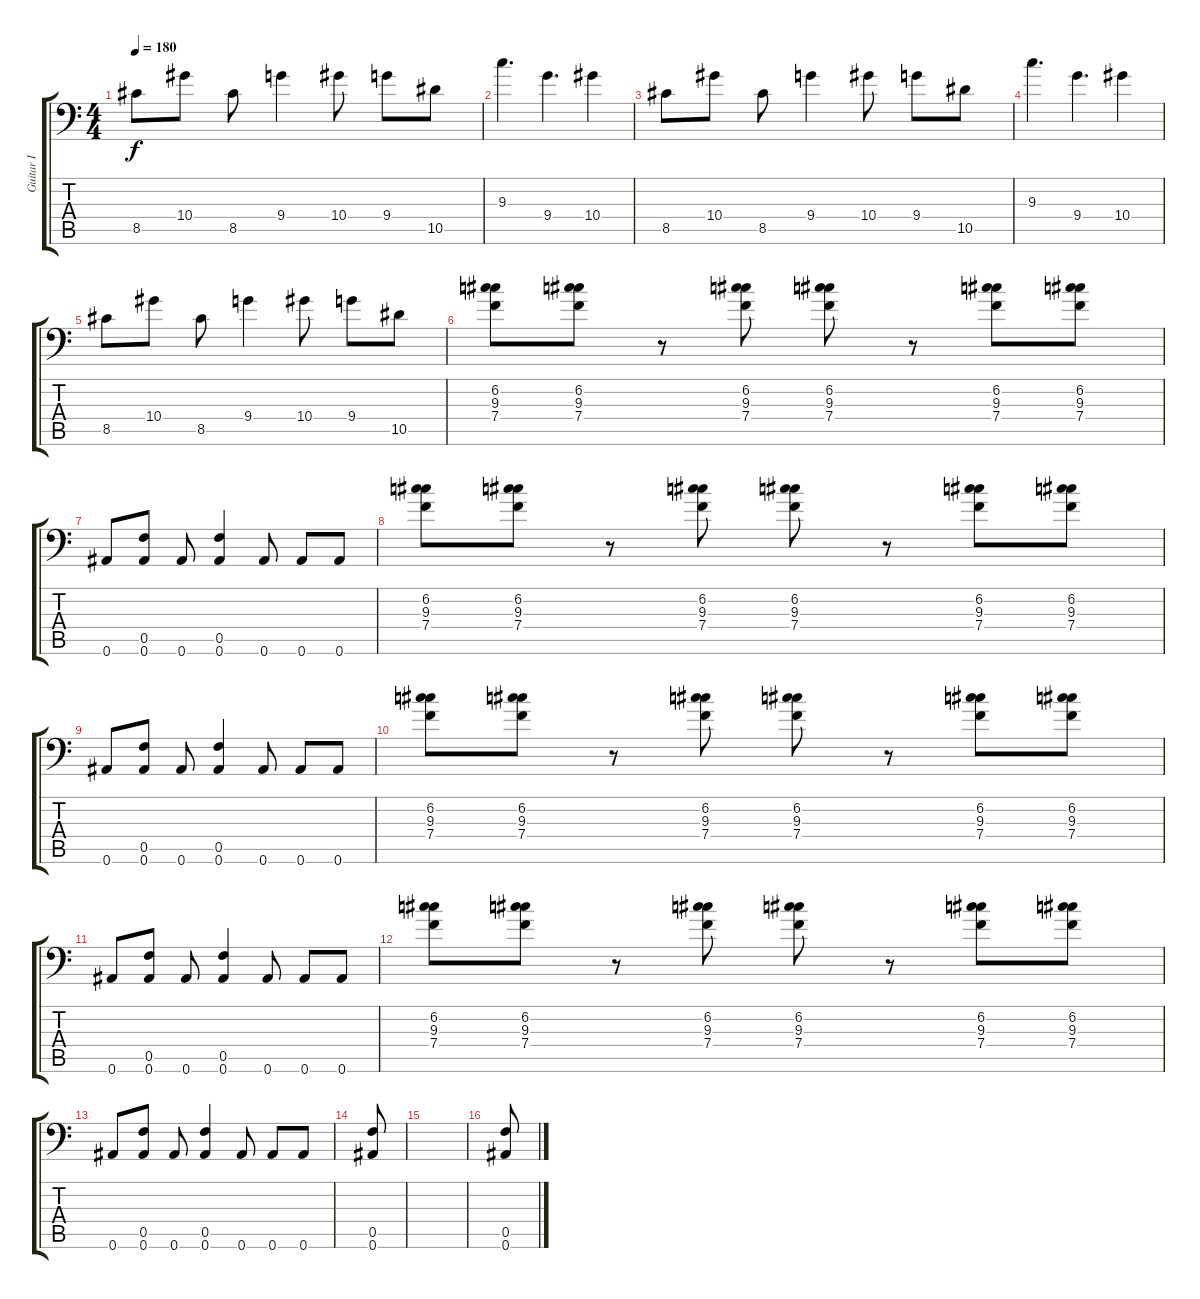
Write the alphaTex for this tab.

\track ("Guitar I" "Guitar I") {instrument distortionguitar}
\staff {score tabs}
\tuning (C4 G3 Eb3 Bb2 F2 Bb1) {hide}
\ts (4 4)
\tempo 180
\clef f4
\ks c
8.5.8{dy f} 10.4.8 8.5.8 9.4.4 10.4.8 9.4.8 10.5.8 |
9.3.4{d} 9.4.4{d} 10.4.4 |
8.5.8 10.4.8 8.5.8 9.4.4 10.4.8 9.4.8 10.5.8 |
9.3.4{d} 9.4.4{d} 10.4.4 |
8.5.8 10.4.8 8.5.8 9.4.4 10.4.8 9.4.8 10.5.8 |
(6.2 9.3 7.4).8 (6.2 9.3 7.4).8 r.8 (6.2 9.3 7.4).8 (6.2 9.3 7.4).8 r.8 (6.2 9.3 7.4).8 (6.2 9.3 7.4).8 |
0.6.8 (0.5 0.6).8 0.6.8 (0.5 0.6).4 0.6.8 0.6.8 0.6.8 |
(6.2 9.3 7.4).8 (6.2 9.3 7.4).8 r.8 (6.2 9.3 7.4).8 (6.2 9.3 7.4).8 r.8 (6.2 9.3 7.4).8 (6.2 9.3 7.4).8 |
0.6.8 (0.5 0.6).8 0.6.8 (0.5 0.6).4 0.6.8 0.6.8 0.6.8 |
(6.2 9.3 7.4).8 (6.2 9.3 7.4).8 r.8 (6.2 9.3 7.4).8 (6.2 9.3 7.4).8 r.8 (6.2 9.3 7.4).8 (6.2 9.3 7.4).8 |
0.6.8 (0.5 0.6).8 0.6.8 (0.5 0.6).4 0.6.8 0.6.8 0.6.8 |
(6.2 9.3 7.4).8 (6.2 9.3 7.4).8 r.8 (6.2 9.3 7.4).8 (6.2 9.3 7.4).8 r.8 (6.2 9.3 7.4).8 (6.2 9.3 7.4).8 |
0.6.8 (0.5 0.6).8 0.6.8 (0.5 0.6).4 0.6.8 0.6.8 0.6.8 |
(0.5 0.6).8 |
|
(0.5 0.6).8
